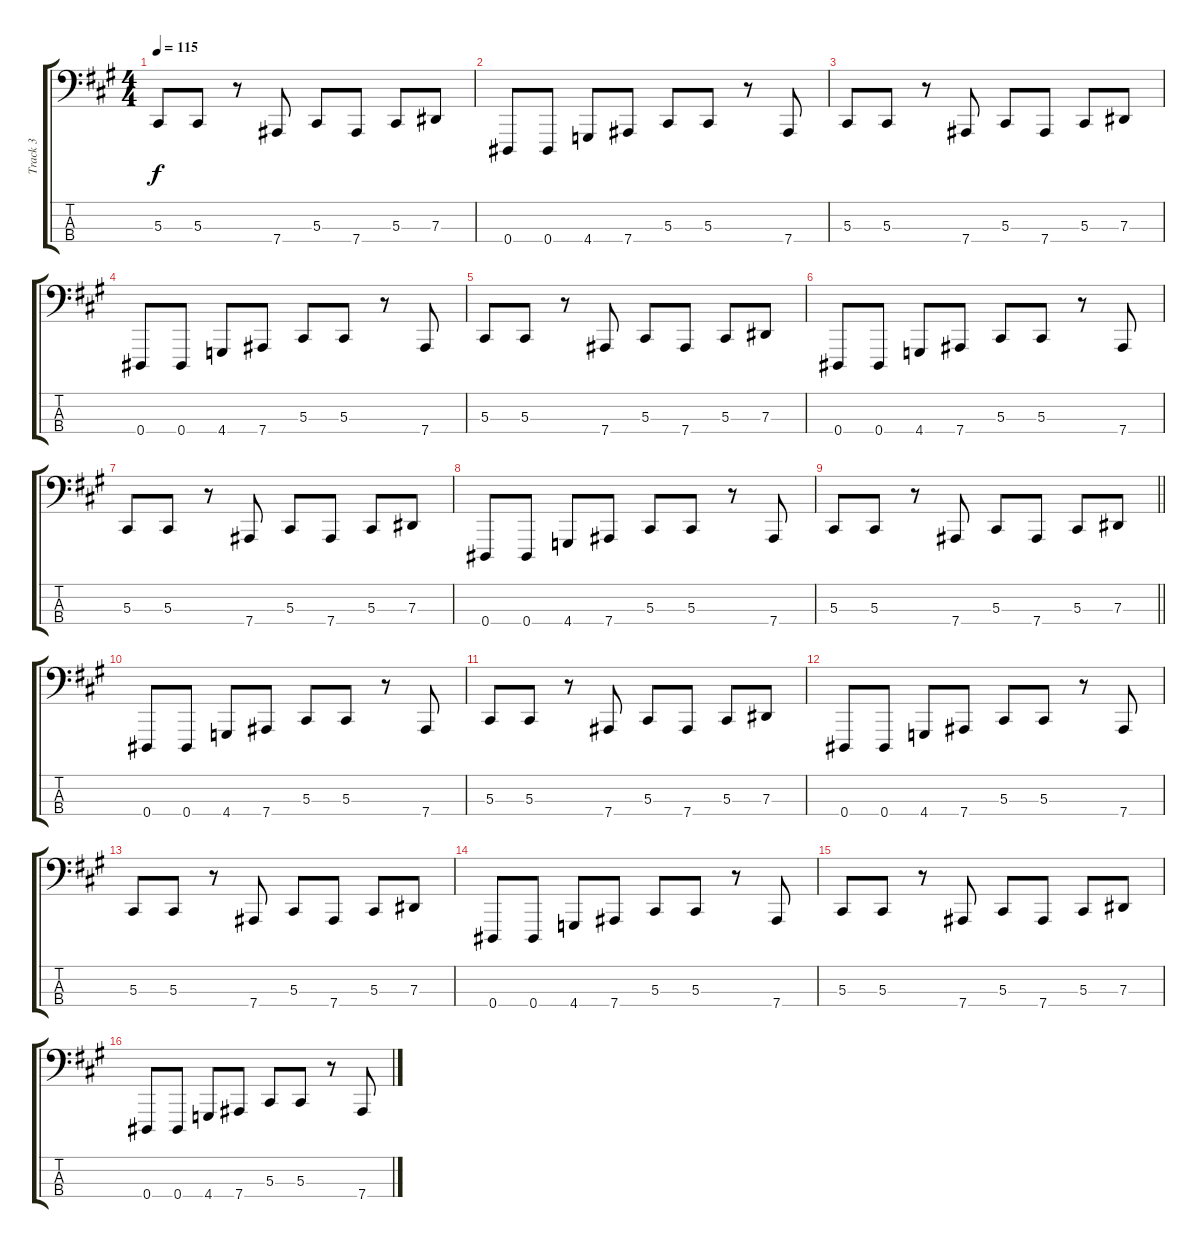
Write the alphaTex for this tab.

\track ("Track 3" "Track 3") {instrument acousticgrandpiano}
\staff {score tabs}
\tuning (Gb2 Db2 Ab1 Eb1) {hide}
\ts (4 4)
\tempo 115
\clef f4
\ks a
5.3.8{dy f} 5.3.8 r.8 7.4.8 5.3.8 7.4.8 5.3.8 7.3.8 |
0.4.8 0.4.8 4.4.8 7.4.8 5.3.8 5.3.8 r.8 7.4.8 |
5.3.8 5.3.8 r.8 7.4.8 5.3.8 7.4.8 5.3.8 7.3.8 |
0.4.8 0.4.8 4.4.8 7.4.8 5.3.8 5.3.8 r.8 7.4.8 |
5.3.8 5.3.8 r.8 7.4.8 5.3.8 7.4.8 5.3.8 7.3.8 |
0.4.8 0.4.8 4.4.8 7.4.8 5.3.8 5.3.8 r.8 7.4.8 |
5.3.8 5.3.8 r.8 7.4.8 5.3.8 7.4.8 5.3.8 7.3.8 |
0.4.8 0.4.8 4.4.8 7.4.8 5.3.8 5.3.8 r.8 7.4.8 |
\barLineRight lightlight
5.3.8 5.3.8 r.8 7.4.8 5.3.8 7.4.8 5.3.8 7.3.8 |
0.4.8 0.4.8 4.4.8 7.4.8 5.3.8 5.3.8 r.8 7.4.8 |
5.3.8 5.3.8 r.8 7.4.8 5.3.8 7.4.8 5.3.8 7.3.8 |
0.4.8 0.4.8 4.4.8 7.4.8 5.3.8 5.3.8 r.8 7.4.8 |
5.3.8 5.3.8 r.8 7.4.8 5.3.8 7.4.8 5.3.8 7.3.8 |
0.4.8 0.4.8 4.4.8 7.4.8 5.3.8 5.3.8 r.8 7.4.8 |
5.3.8 5.3.8 r.8 7.4.8 5.3.8 7.4.8 5.3.8 7.3.8 |
0.4.8 0.4.8 4.4.8 7.4.8 5.3.8 5.3.8 r.8 7.4.8
